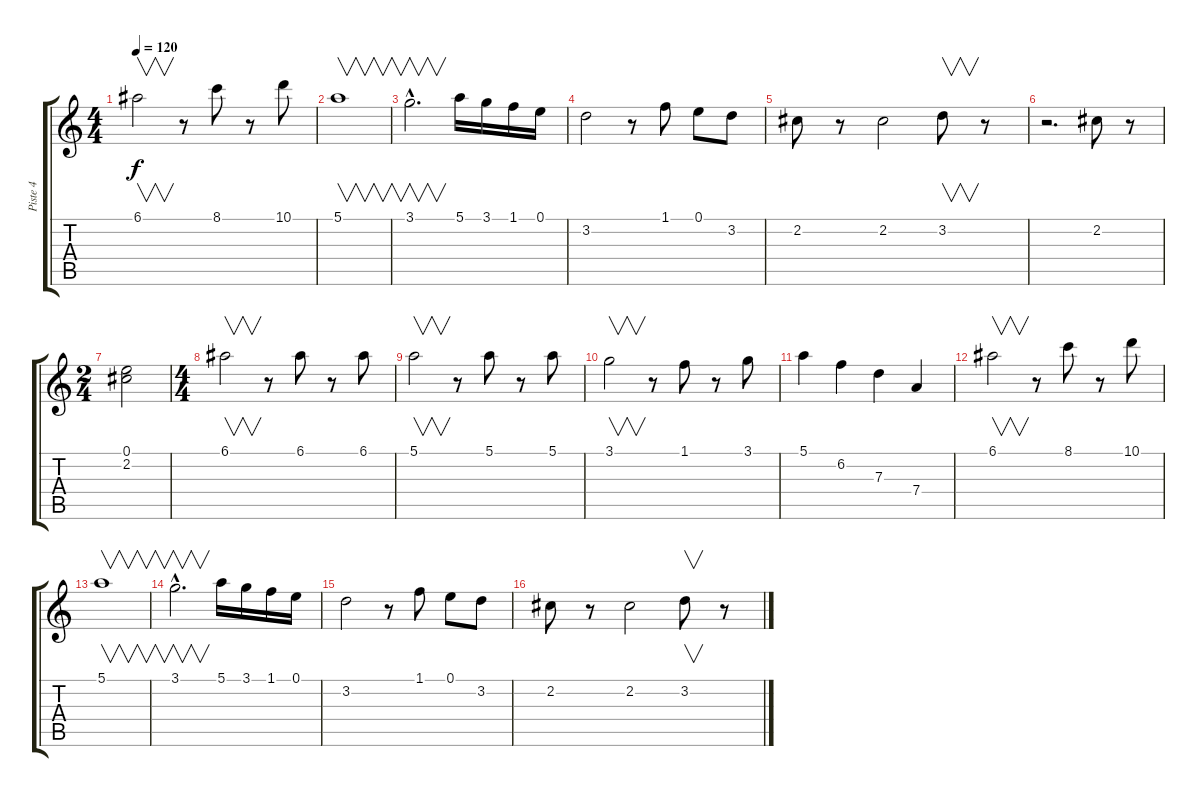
\track ("Piste 4" "Piste 4") {instrument electricguitarjazz}
\staff {score tabs}
\tuning (E4 B3 G3 D3 A2 E2) {hide}
\ts (4 4)
\tempo 120
\clef g2
\ks c
6.1.2{v dy f} r.8 8.1.8 r.8 10.1.8 |
5.1.1{v} |
3.1{hac}.2{v d} 5.1.16 3.1.16 1.1.16 0.1.16 |
3.2.2 r.8 1.1.8 0.1.8 3.2.8 |
2.2.8 r.8 2.2.2 3.2.8{v} r.8 |
r.2{d} 2.2.8 r.8 |
\ts (2 4)
(0.1 2.2).2 |
\ts (4 4)
6.1.2{v} r.8 6.1.8 r.8 6.1.8 |
5.1.2{v} r.8 5.1.8 r.8 5.1.8 |
3.1.2{v} r.8 1.1.8 r.8 3.1.8 |
5.1.4 6.2.4 7.3.4 7.4.4 |
6.1.2{v} r.8 8.1.8 r.8 10.1.8 |
5.1.1{v} |
3.1{hac}.2{v d} 5.1.16 3.1.16 1.1.16 0.1.16 |
3.2.2 r.8 1.1.8 0.1.8 3.2.8 |
2.2.8 r.8 2.2.2 3.2.8{v} r.8
